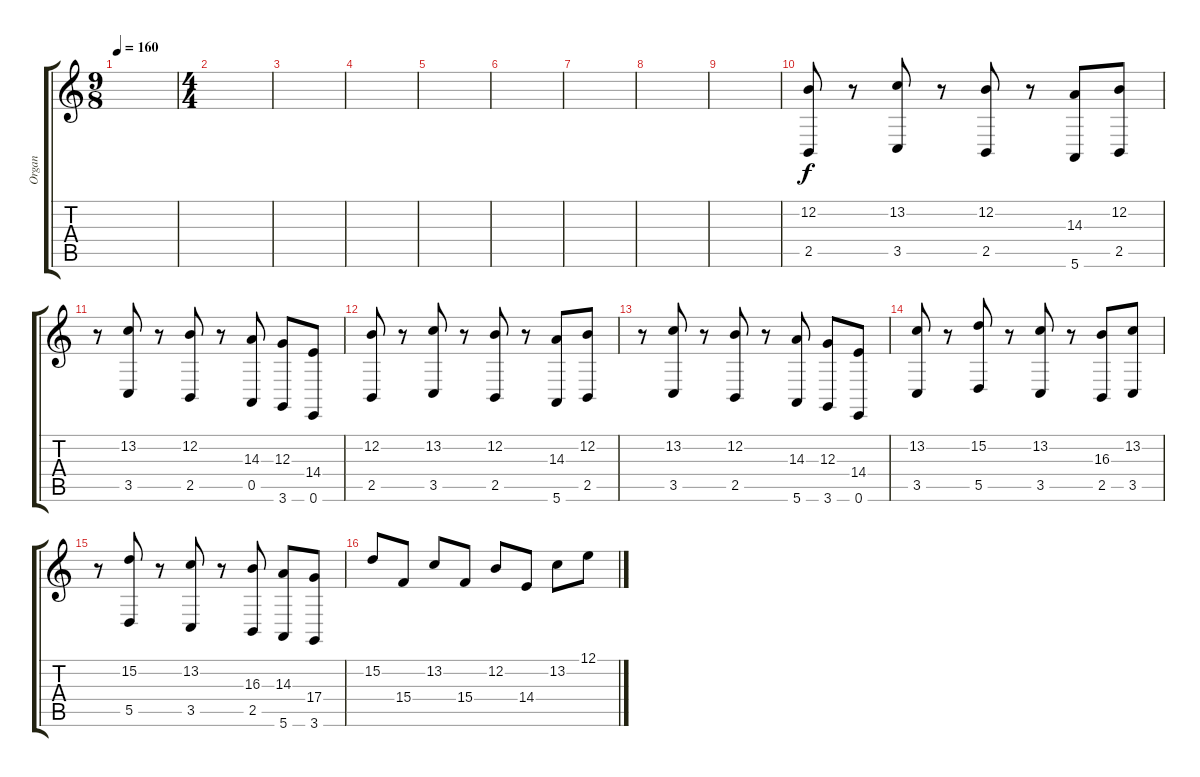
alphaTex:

\track ("Organ" "Organ") {instrument churchorgan}
\staff {score tabs}
\tuning (E4 B3 G3 D3 A2 E2) {hide}
\ts (9 8)
\tempo 160
\clef g2
\ks c
|
\ts (4 4)
|
|
|
|
|
|
|
|
(12.2 2.5).8 r.8 (13.2 3.5).8 r.8 (12.2 2.5).8 r.8 (14.3 5.6).8 (12.2 2.5).8 |
r.8 (13.2 3.5).8 r.8 (12.2 2.5).8 r.8 (14.3 0.5).8 (12.3 3.6).8 (14.4 0.6).8 |
(12.2 2.5).8 r.8 (13.2 3.5).8 r.8 (12.2 2.5).8 r.8 (14.3 5.6).8 (12.2 2.5).8 |
r.8 (13.2 3.5).8 r.8 (12.2 2.5).8 r.8 (14.3 5.6).8 (12.3 3.6).8 (14.4 0.6).8 |
(13.2 3.5).8 r.8 (15.2 5.5).8 r.8 (13.2 3.5).8 r.8 (16.3 2.5).8 (13.2 3.5).8 |
r.8 (15.2 5.5).8 r.8 (13.2 3.5).8 r.8 (16.3 2.5).8 (14.3 5.6).8 (17.4 3.6).8 |
15.2.8 15.4.8 13.2.8 15.4.8 12.2.8 14.4.8 13.2.8 12.1.8
